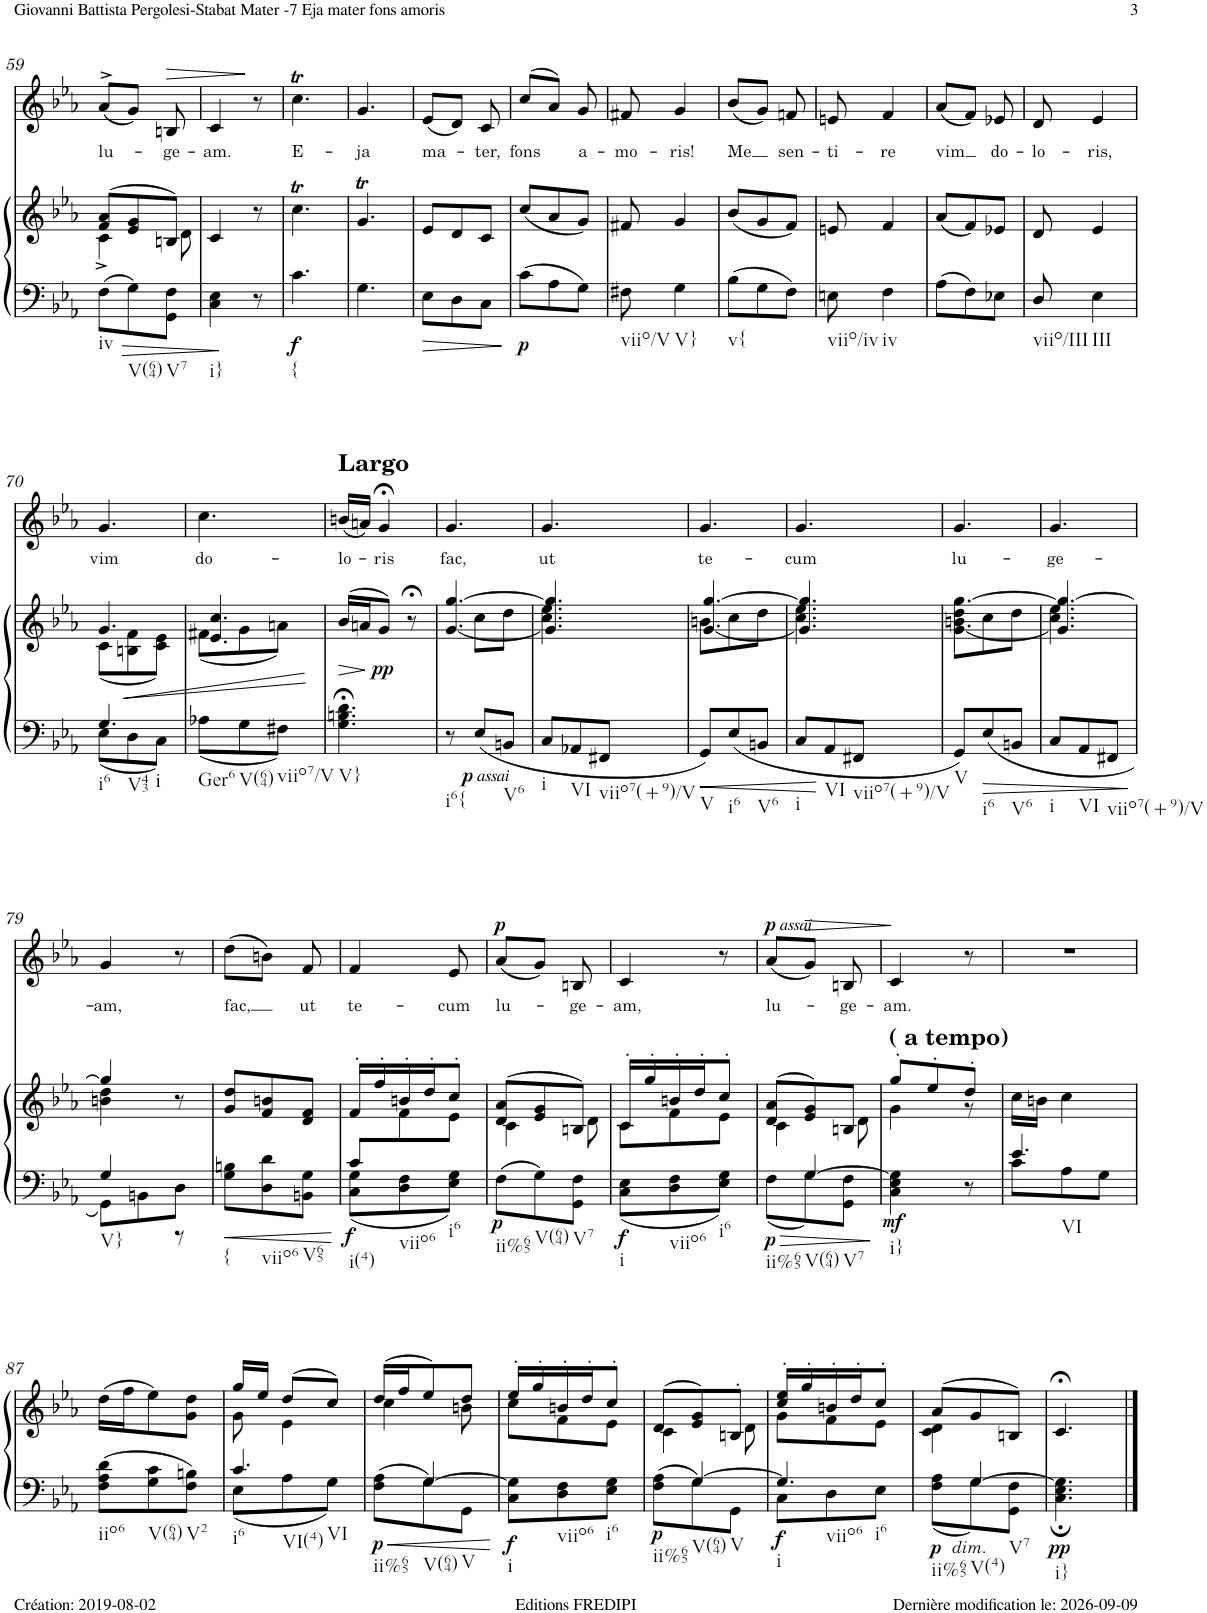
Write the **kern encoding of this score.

**kern	**kern	**dynam	**kern	**text	**dynam
*part2	*part2	*part2	*part1	*part1	*part1
*staff3	*staff2	*staff2/3	*staff1	*staff1	*staff1
*I"Violino I/II Viola Violoncello Contrabasso e organo	*	*	*I"Alto Soliste	*	*
!!LO:PB:g=z
*clefF4	*clefG2	*	*clefG2	*	*
*k[b-e-a-]	*k[b-e-a-]	*	*k[b-e-a-]	*	*
*M3/8	*M3/8	*	*M3/8	*	*
=59	=59	=59	=59	=59	=59
*	*^	*	*	*	*
!LO:TX:b:t=iv	!	!	!	!	!	!
!	!	!	!	!	!LO:LY:b	!
8F\L	(>8f/ 8a-/L	4c^\	.	(<8a-^>/L	lu-	.
!LO:TX:b:t=V(64)	!	!	!	!	!	!
8G\	8e-/ 8g/	.	.	8g/J)	.	.
!LO:TX:b:t=V7	!	!	!	!	!	!
!	!	!	!	!	!LO:LY:b	!LO:HP:b
8GG\ 8F\J	8Bn/J)	8d\	.	8Bn/	-ge-	>
=60	=60	=60	=60	=60	=60	=60
!LO:TX:b:t=i}	!	!	!	!	!	!
!	!	!	!	!	!LO:LY:b	!
*	*v	*v	*	*	*	*
4C\ 4E-\	4c/	.	4c/	-am.	.
8r	8r	.	8r	.	]
=61	=61	=61	=61	=61	=61
!LO:TX:b:t={	!	!	!	!	!
!	!	!LO:DY:b=2	!	!LO:LY:b	!
4.c\	4.ccT\	f	4.ccT\	E-	.
=62	=62	=62	=62	=62	=62
!	!	!	!	!LO:LY:b	!
4.G\	4.gt/	.	4.g/	-ja	.
=63	=63	=63	=63	=63	=63
!	!	!	!	!LO:LY:b	!
8E-\L	8e-/L	.	(<8e-/L	ma-	.
8D\	8d/	.	8d/J)	.	.
!	!	!	!	!LO:LY:b	!
8C\J	8c/J	.	8c/	-ter,	.
=64	=64	=64	=64	=64	=64
!	!	!LO:DY:b=2	!	!LO:LY:b	!
8c\L	(<8cc/L	p	(>8cc/L	fons	.
8A-\	8a-/	.	8a-/J)	.	.
!	!	!	!	!LO:LY:b	!
8G\J	8g/J)	.	8g/	a-	.
=65	=65	=65	=65	=65	=65
!LO:TX:b:t=viio/V	!	!	!	!	!
!	!	!	!	!LO:LY:b	!
8F#X\	8f#X/	.	8f#X/	-mo-	.
!LO:TX:b:t=V}	!	!	!	!	!
!	!	!	!	!LO:LY:b	!
4G\	4g/	.	4g/	-ris!	.
=66	=66	=66	=66	=66	=66
!LO:TX:b:t=v{	!	!	!	!	!
!	!	!	!	!LO:LY:b	!
8B-\L	(<8b-/L	.	(<8b-/L	Me	.
8G\	8g/	.	8g/J)	.	.
!	!	!	!	!LO:LY:b	!
8F\J	8f/J)	.	8fn/	sen-	.
=67	=67	=67	=67	=67	=67
!LO:TX:b:t=viio/iv	!	!	!	!	!
!	!	!	!	!LO:LY:b	!
8En\	8en/	.	8en/	-ti-	.
!LO:TX:b:t=iv	!	!	!	!	!
!	!	!	!	!LO:LY:b	!
4F\	4f/	.	4f/	-re	.
=68	=68	=68	=68	=68	=68
!	!	!	!	!LO:LY:b	!
8A-\L	(<8a-/L	.	(<8a-/L	vim	.
8F\	8f/)	.	8f/J)	.	.
!	!	!	!	!LO:LY:b	!
8E-X\J	8e-X/J	.	8e-X/	do-	.
=69	=69	=69	=69	=69	=69
!LO:TX:b:t=viio/III	!	!	!	!	!
!	!	!	!	!LO:LY:b	!
8D/	8d/	.	8d/	-lo-	.
!LO:TX:b:t=III	!	!	!	!	!
!	!	!	!	!LO:LY:b	!
4E-\	4e-/	.	4e-/	-ris,	.
!!LO:LB:g=z
=70	=70	=70	=70	=70	=70
*^	*	*	*	*	*
!LO:TX:b:t=i6	!	!	!	!	!	!
!LO:TX:b:t=V43	!	!	!	!	!	!
!LO:TX:b:t=i	!	!	!	!	!	!
!	!	!	!LO:HP:b	!	!LO:LY:b	!
*	*	*^	*	*	*	*
4.G/	8E-\L	4.g/	(<8c\L	<	4.g/	vim	.
.	8D\	.	8Bn\ 8f\	.	.	.	.
.	8C\J	.	8c\ 8e-\J)	.	.	.	.
=71	=71	=71	=71	=71	=71	=71	=71
!LO:TX:b:t=Ger6	!	!	!	!	!	!	!
!	!	!	!	!	!	!LO:LY:b	!
*v	*v	*	*	*	*	*	*
8A-X\L	4.e-/ 4.cc/	(<8f#X\L	.	4.cc\	do-	.
!LO:TX:b:t=V(64)	!	!	!	!	!	!
8G\	.	8g\	.	.	.	.
!LO:TX:b:t=viio7/V	!	!	!	!	!	!
8F#X\J	.	8an\J)	.	.	.	.
*	*v	*v	*	*	*	*
.	.	[	.	.	.
=72	=72	=72	=72	=72	=72
!	!	!	!LO:TX:a:B:t=Largo	!	!
!LO:TX:b:t=V}	!	!	!	!	!
!	!	!LO:HP:b	!	!LO:LY:b	!
4.G\;< 4.Bn\;< 4.d\;<	(>16b-/LL	>	(<16bn/LL	-lo-	.
.	16an/J	.	16an/JJ)	.	.
!	!	!LO:DY:n=1:b	!	!LO:LY:b	!
.	8g/J)	] pp	4g;</	-ris	.
.	8r;<	.	.	.	.
=73	=73	=73	=73	=73	=73
*	*^	*	*	*	*
!LO:TX:b:t=i6{	!	!	!	!	!	!
!	!	!	!LO:DY:b=2	!	!LO:LY:b	!
!	!	!	!LO:DY:n=1:b=2	!	!	!
8r	[<4.g/ [>4.gg/	8ryy	p other-dynamics	4.g/	fac,	.
8E-/L	.	8cc\L	.	.	.	.
!LO:TX:b:t=V6	!	!	!	!	!	!
8BBn/J	.	8dd\J	.	.	.	.
=74	=74	=74	=74	=74	=74	=74
!LO:TX:b:t=i	!	!	!	!	!	!
!	!	!	!	!	!LO:LY:b	!
8C/L	4.g/] 4.gg/]	4.cc\ 4.ee-\	.	4.g/	ut	.
!LO:TX:b:t=VI	!	!	!	!	!	!
8AA-X/	.	.	.	.	.	.
!LO:TX:b:t=viio7(+9)/V	!	!	!	!	!	!
8FF#X/J	.	.	.	.	.	.
=75	=75	=75	=75	=75	=75	=75
!LO:TX:b:t=V	!	!	!	!	!	!
!	!	!	!	!	!LO:LY:b	!
8GG/L	[<4.g/ [>4.gg/	8bn\L	.	4.g/	te-	.
!LO:TX:b:t=i6	!	!	!	!	!	!
8E-/	.	8cc\	.	.	.	.
!LO:TX:b:t=V6	!	!	!	!	!	!
8BBn/J	.	8dd\J	.	.	.	.
=76	=76	=76	=76	=76	=76	=76
!LO:TX:b:t=i	!	!	!	!	!	!
!	!	!	!	!	!LO:LY:b	!
8C/L	4.g/] 4.gg/]	4.cc\ 4.ee-\	.	4.g/	-cum	.
!LO:TX:b:t=VI	!	!	!	!	!	!
8AA-/	.	.	.	.	.	.
!LO:TX:b:t=viio7(+9)/V	!	!	!	!	!	!
8FF#X/J	.	.	.	.	.	.
=77	=77	=77	=77	=77	=77	=77
!LO:TX:b:t=V	!	!	!	!	!	!
!	!	!	!	!	!LO:LY:b	!
8GG/L	[<4.g\ [>4.gg\	8bn\ 8dd\L	.	4.g/	lu-	.
!LO:TX:b:t=i6	!	!	!	!	!	!
8E-/	.	8cc\	.	.	.	.
!LO:TX:b:t=V6	!	!	!	!	!	!
8BBn/J	.	8dd\J	.	.	.	.
=78	=78	=78	=78	=78	=78	=78
!LO:TX:b:t=i	!	!	!	!	!	!
!	!	!	!	!	!LO:LY:b	!
8C/L	4.g/] 4.gg/_	4.cc\ 4.ee-\	.	4.g/	-ge-	.
!LO:TX:b:t=VI	!	!	!	!	!	!
8AA-/	.	.	.	.	.	.
!LO:TX:b:t=viio7(+9)/V	!	!	!	!	!	!
8FF#X/J	.	.	.	.	.	.
!!LO:LB:g=z
=79	=79	=79	=79	=79	=79	=79
*^	*	*	*	*	*	*
!LO:TX:b:t=V}	!	!	!	!	!	!	!
!	!	!	!	!	!	!LO:LY:b	!
8GG\L	4G/	4gg/]	4bn\ 4dd\	.	4g/	-am,	.
8BBn\	.	.	.	.	.	.	.
8D\J	8r	8r	8ryy	.	8r	.	.
=80	=80	=80	=80	=80	=80	=80	=80
!LO:TX:b:t={	!	!	!	!	!	!	!
!	!	!	!	!	!	!LO:LY:b	!
*v	*v	*	*	*	*	*	*
*	*v	*v	*	*	*	*
8G\ 8Bn\L	8g/ 8dd/L	.	(>8dd\L	fac,	.
!LO:TX:b:t=viio6	!	!	!	!	!
8D\ 8d\	8f/ 8bn/	.	8bn\J)	.	.
!LO:TX:b:t=V65	!	!	!	!	!
!	!	!	!	!LO:LY:b	!
8BBn\ 8G\J	8d/ 8f/J	.	8f/	ut	.
=81	=81	=81	=81	=81	=81
*^	*^	*	*	*	*
!LO:TX:b:t=i(4)	!	!	!	!	!	!	!
!	!	!	!	!LO:DY:b=2	!	!LO:LY:b	!
8c/L	8C\ 8G\L	16f'/LL	8ryy	f	4f/	te-	.
.	.	16ff'/	.	.	.	.	.
!LO:TX:b:t=viio6	!	!	!	!	!	!	!
4ryy	8D\ 8F\	16bn'/	8f\	.	.	.	.
.	.	16dd'/J	.	.	.	.	.
!	!LO:TX:b:t=i6	!	!	!	!	!	!
!	!	!	!	!	!	!LO:LY:b	!
.	8E-\ 8G\J	8cc'/J	8e-\J	.	8e-/	-cum	.
=82	=82	=82	=82	=82	=82	=82	=82
!LO:TX:b:t=ii%65	!	!	!	!	!	!	!
!	!	!	!	!LO:DY:b=2	!	!LO:LY:b	!LO:DY:a
*v	*v	*	*	*	*	*	*
8F\L	(>8d/ 8a-/L	4c\	p	(<8a-/L	lu-	p
!LO:TX:b:t=V(64)	!	!	!	!	!	!
8G\	8e-/ 8g/	.	.	8g/J)	.	.
!LO:TX:b:t=V7	!	!	!	!	!	!
!	!	!	!	!	!LO:LY:b	!
8GG\ 8F\J	8Bn/J)	8d\	.	8Bn/	-ge-	.
=83	=83	=83	=83	=83	=83	=83
!LO:TX:b:t=i	!	!	!	!	!	!
!	!	!	!LO:DY:b=2	!	!LO:LY:b	!
8C\ 8E-\L	16c'/LL	8c\L	f	4c/	-am,	.
.	16gg'/	.	.	.	.	.
!LO:TX:b:t=viio6	!	!	!	!	!	!
8D\ 8F\	16bn'/	8f\	.	.	.	.
.	16dd'/J	.	.	.	.	.
!LO:TX:b:t=i6	!	!	!	!	!	!
8E-\ 8G\J	8cc'/J	8e-\J	.	8r	.	.
=84	=84	=84	=84	=84	=84	=84
*^	*	*	*	*	*	*
!LO:TX:b:t=ii%65	!	!	!	!	!	!	!
!	!	!	!	!LO:DY:b=2	!	!LO:LY:b	!LO:DY:a
!	!	!	!	!	!	!	!LO:DY:n=1:a
8ryy	8F\L	(>8d/ 8a-/L	4c\	p	(<8a-/L	lu-	p other-dynamics
!LO:TX:b:t=V(64)	!	!	!	!	!	!	!
!LO:TX:b:t=V7	!	!	!	!	!	!	!
!	!	!	!	!	!	!	!LO:HP:b
[4G/	8G\	8e-/ 8g/)	.	.	8g/J)	.	>
!	!	!	!	!	!	!LO:LY:b	!
.	8GG\ 8F\J	8Bn/J	8d\	.	8Bn/	-ge-	.
*v	*v	*	*	*	*	*	*
*	*v	*v	*	*	*	*
.	.	.	.	.	]
=85	=85	=85	=85	=85	=85
*	*^	*	*	*	*
!	!LO:TX:a:B:t=( a tempo)	!	!	!	!	!
!LO:TX:b:t=i}	!	!	!	!	!	!
!	!	!	!LO:DY:b=2	!	!LO:LY:b	!
4C\ 4E-\ 4G\]	8gg'/L	4g\	mf	4c/	-am.	.
.	8ee-'/	.	.	.	.	.
8r	8dd'/J	8r	.	8r	.	.
=86	=86	=86	=86	=86	=86	=86
*^	*	*	*	*	*	*
!LO:TX:b:t=VI	!	!	!	!	!	!	!
*	*	*v	*v	*	*	*	*
4.e-/	8c\L	16cc\LL	.	4.r	.	.
.	.	16bn\JJ	.	.	.	.
.	8A-\	4cc\	.	.	.	.
.	8G\J	.	.	.	.	.
!!LO:LB:g=z
=87	=87	=87	=87	=87	=87	=87
!LO:TX:b:t=iio6	!	!	!	!	!	!
*v	*v	*	*	*	*	*
8F\ 8A-\ 8d\L	(>16dd\LL	.	4.r	.	.
.	16ff\J	.	.	.	.
!LO:TX:b:t=V(64)	!	!	!	!	!
8G\ 8c\	8ee-\)	.	.	.	.
!LO:TX:b:t=V2	!	!	!	!	!
8F\ 8Bn\J	8g\ 8dd\J	.	.	.	.
=88	=88	=88	=88	=88	=88
*^	*^	*	*	*	*
!LO:TX:b:t=i6	!	!	!	!	!	!	!
!LO:TX:b:t=VI(4)	!	!	!	!	!	!	!
!LO:TX:b:t=VI	!	!	!	!	!	!	!
4.c/	8E-\L	16gg/LL	8g\	.	4.r	.	.
.	.	16ee-/JJ	.	.	.	.	.
.	8A-\	(>8dd/L	4e-\	.	.	.	.
.	8G\J	8cc/J)	.	.	.	.	.
=89	=89	=89	=89	=89	=89	=89	=89
!LO:TX:b:t=ii%65	!	!	!	!	!	!	!
!	!	!	!	!LO:DY:b=2	!	!	!
8ryy	8F\ 8A-\L	(>16dd/LL	4cc\	p	4.r	.	.
.	.	16ff/J	.	.	.	.	.
!LO:TX:b:t=V(64)	!	!	!	!	!	!	!
!LO:TX:b:t=V	!	!	!	!	!	!	!
[>4G/	8G\	8ee-/)	.	.	.	.	.
.	8GG\J	8dd/J	8bn\	.	.	.	.
=90	=90	=90	=90	=90	=90	=90	=90
!LO:TX:b:t=i	!	!	!	!	!	!	!
!	!	!	!	!LO:DY:b=2	!	!	!
*v	*v	*	*	*	*	*	*
8C\ 8G\]L	16ee-'/LL	8cc\L	f	4.r	.	.
.	16gg'/	.	.	.	.	.
!LO:TX:b:t=viio6	!	!	!	!	!	!
8D\ 8F\	16bn'/	8f\	.	.	.	.
.	16dd'/J	.	.	.	.	.
!LO:TX:b:t=i6	!	!	!	!	!	!
8E-\ 8G\J	8cc'/J	8e-\J	.	.	.	.
=91	=91	=91	=91	=91	=91	=91
*^	*	*	*	*	*	*
!LO:TX:b:t=ii%65	!	!	!	!	!	!	!
!	!	!	!	!LO:DY:b=2	!	!	!
8ryy	8F\ 8A-\L	(>8d/L	4c\	p	4.r	.	.
!LO:TX:b:t=V(64)	!	!	!	!	!	!	!
!LO:TX:b:t=V	!	!	!	!	!	!	!
[>4G/	8G\	8e-/ 8g/)	.	.	.	.	.
.	8GG\J	8Bn'/J	8d\	.	.	.	.
=92	=92	=92	=92	=92	=92	=92	=92
!LO:TX:b:t=i	!	!	!	!	!	!	!
!LO:TX:b:t=viio6	!	!	!	!	!	!	!
!LO:TX:b:t=i6	!	!	!	!	!	!	!
!	!	!	!	!LO:DY:b=2	!	!	!
4.G/]	8C\L	16cc/' 16ee-/'LL	8g\L	f	4.r	.	.
.	.	16gg'/	.	.	.	.	.
.	8D\	16bn'/	8f\	.	.	.	.
.	.	16dd'/J	.	.	.	.	.
.	8E-\J	8cc'/J	8e-\J	.	.	.	.
=93	=93	=93	=93	=93	=93	=93	=93
!LO:TX:b:i:t=dim.	!	!	!	!	!	!	!
!LO:TX:b:t=ii%65	!	!	!	!	!	!	!
!	!	!	!	!LO:DY:b=2	!	!	!
8ryy	8F\ 8A-\L	(>8a-/L	4c\ 4d\	p	4.r	.	.
!LO:TX:b:t=V(4)	!	!	!	!	!	!	!
!LO:TX:b:t=V7	!	!	!	!	!	!	!
[>4G/	8G\	8g/	.	.	.	.	.
.	8GG\ 8F\J	8Bn/J)	8ryy	.	.	.	.
=94	=94	=94	=94	=94	=94	=94	=94
!LO:TX:b:t=i}	!	!	!	!	!	!	!
!	!	!	!	!LO:DY:b=2	!	!	!
*v	*v	*	*	*	*	*	*
*	*v	*v	*	*	*	*
4.C\; 4.E-\; 4.G\];	4.c;</	pp	4.r	.	.
==	==	==	==	==	==
*-	*-	*-	*-	*-	*-
